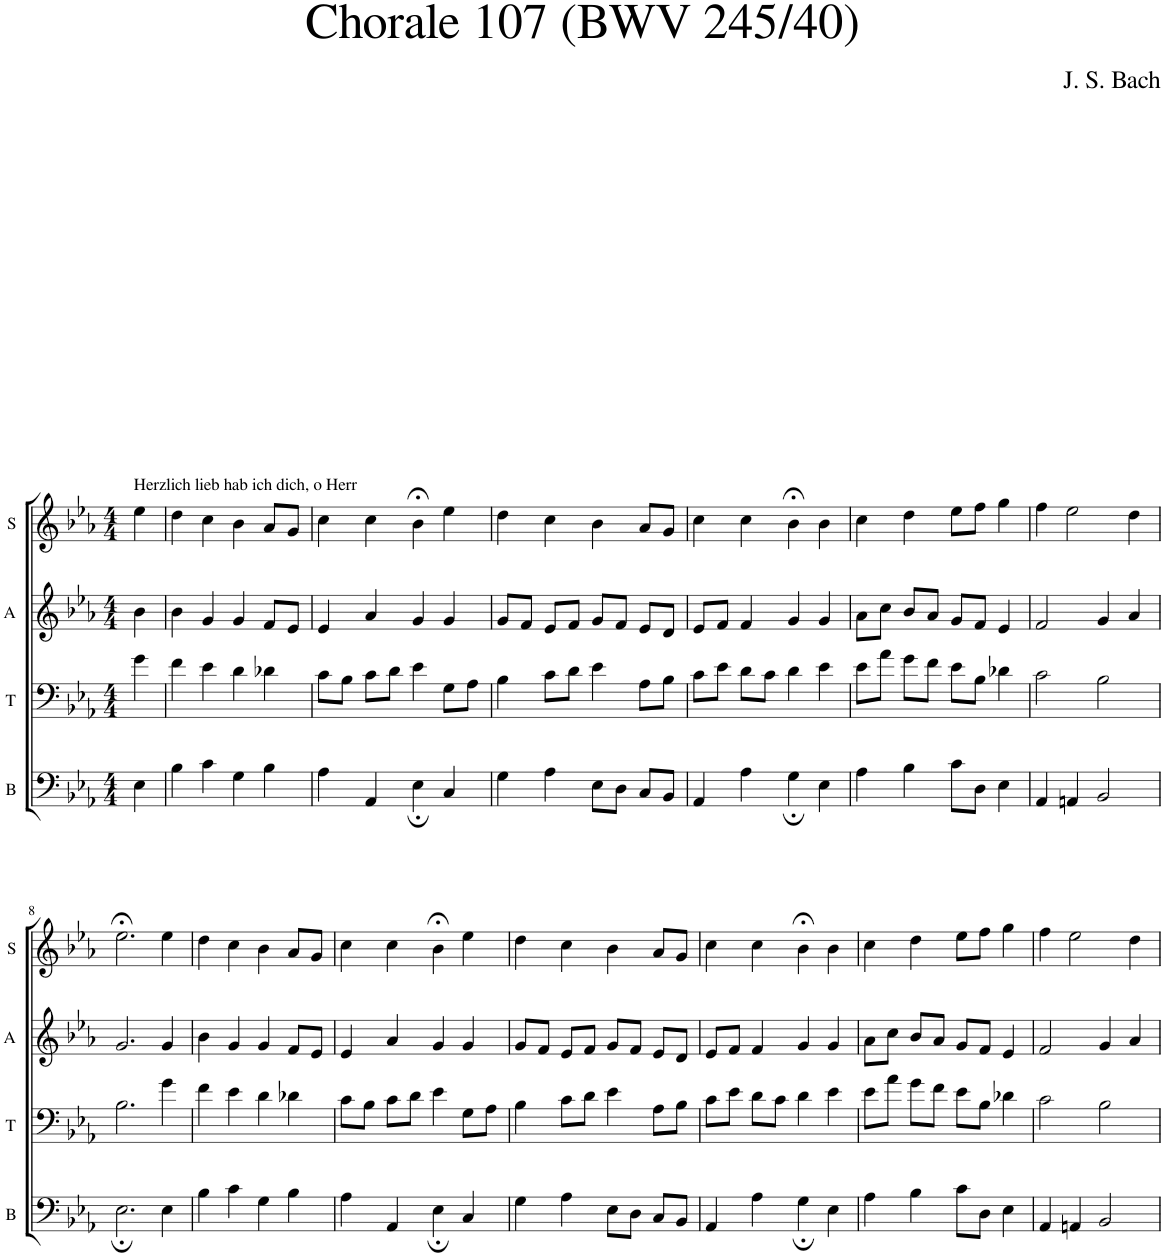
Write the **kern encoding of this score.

**kern	**kern	**kern	**kern
*part4	*part3	*part2	*part1
*staff4	*staff3	*staff2	*staff1
*I"B	*I"T	*I"A	*I"S
*I'B	*I'T	*I'A	*I'S
*clefF4	*clefF4	*clefG2	*clefG2
*k[b-e-a-]	*k[b-e-a-]	*k[b-e-a-]	*k[b-e-a-]
*M4/4	*M4/4	*M4/4	*M4/4
=1	=1	=1	=1
!	!	!	!LO:TX:a:t=Herzlich lieb hab ich dich, o Herr
4E-\	4g\	4b-\	4ee-\
=2	=2	=2	=2
4B-\	4f\	4b-\	4dd\
4c\	4e-\	4g/	4cc\
4G\	4d\	4g/	4b-\
4B-\	4d-X\	8f/L	8a-/L
.	.	8e-/J	8g/J
=3	=3	=3	=3
4A-\	8c\L	4e-/	4cc\
.	8B-\J	.	.
4AA-/	8c\L	4a-/	4cc\
.	8d\J	.	.
4E-;\	4e-\	4g/	4b-;<\
4C/	8G\L	4g/	4ee-\
.	8A-\J	.	.
=4	=4	=4	=4
4G\	4B-\	8g/L	4dd\
.	.	8f/J	.
4A-\	8c\L	8e-/L	4cc\
.	8d\J	8f/J	.
8E-\L	4e-\	8g/L	4b-\
8D\J	.	8f/J	.
8C/L	8A-\L	8e-/L	8a-/L
8BB-/J	8B-\J	8d/J	8g/J
=5	=5	=5	=5
4AA-/	8c\L	8e-/L	4cc\
.	8e-\J	8f/J	.
4A-\	8d\L	4f/	4cc\
.	8c\J	.	.
4G;\	4d\	4g/	4b-;<\
4E-\	4e-\	4g/	4b-\
=6	=6	=6	=6
4A-\	8e-\L	8a-\L	4cc\
.	8a-\J	8cc\J	.
4B-\	8g\L	8b-/L	4dd\
.	8f\J	8a-/J	.
8c\L	8e-\L	8g/L	8ee-\L
8D\J	8B-\J	8f/J	8ff\J
4E-\	4d-X\	4e-/	4gg\
=7	=7	=7	=7
4AA-/	2c\	2f/	4ff\
4AAn/	.	.	2ee-\
2BB-/	2B-\	4g/	.
.	.	4a-/	4dd\
!!LO:LB:g=z
=8	=8	=8	=8
2.E-;\	2.B-\	2.g/	2.ee-;<\
4E-\	4g\	4g/	4ee-\
=9	=9	=9	=9
4B-\	4f\	4b-\	4dd\
4c\	4e-\	4g/	4cc\
4G\	4d\	4g/	4b-\
4B-\	4d-X\	8f/L	8a-/L
.	.	8e-/J	8g/J
=10	=10	=10	=10
4A-\	8c\L	4e-/	4cc\
.	8B-\J	.	.
4AA-/	8c\L	4a-/	4cc\
.	8d\J	.	.
4E-;\	4e-\	4g/	4b-;<\
4C/	8G\L	4g/	4ee-\
.	8A-\J	.	.
=11	=11	=11	=11
4G\	4B-\	8g/L	4dd\
.	.	8f/J	.
4A-\	8c\L	8e-/L	4cc\
.	8d\J	8f/J	.
8E-\L	4e-\	8g/L	4b-\
8D\J	.	8f/J	.
8C/L	8A-\L	8e-/L	8a-/L
8BB-/J	8B-\J	8d/J	8g/J
=12	=12	=12	=12
4AA-/	8c\L	8e-/L	4cc\
.	8e-\J	8f/J	.
4A-\	8d\L	4f/	4cc\
.	8c\J	.	.
4G;\	4d\	4g/	4b-;<\
4E-\	4e-\	4g/	4b-\
=13	=13	=13	=13
4A-\	8e-\L	8a-\L	4cc\
.	8a-\J	8cc\J	.
4B-\	8g\L	8b-/L	4dd\
.	8f\J	8a-/J	.
8c\L	8e-\L	8g/L	8ee-\L
8D\J	8B-\J	8f/J	8ff\J
4E-\	4d-X\	4e-/	4gg\
=14	=14	=14	=14
4AA-/	2c\	2f/	4ff\
4AAn/	.	.	2ee-\
2BB-/	2B-\	4g/	.
.	.	4a-/	4dd\
=	=	=	=
*-	*-	*-	*-
